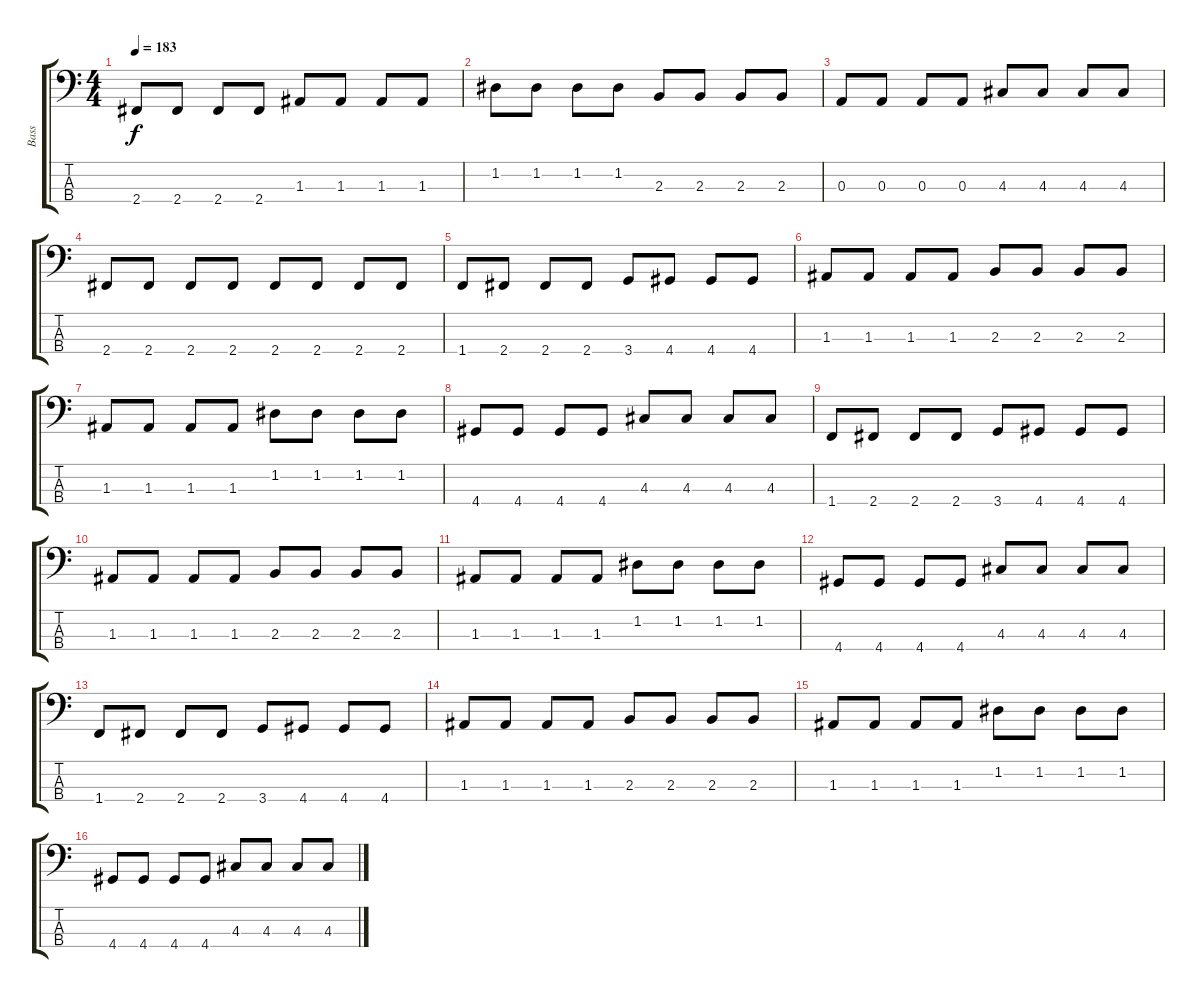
\track ("Bass" "Bass") {instrument electricbassfinger}
\staff {score tabs}
\tuning (G2 D2 A1 E1) {hide}
\ts (4 4)
\tempo 183
\clef f4
\ks c
2.4.8{dy f} 2.4.8 2.4.8 2.4.8 1.3.8 1.3.8 1.3.8 1.3.8 |
1.2.8 1.2.8 1.2.8 1.2.8 2.3.8 2.3.8 2.3.8 2.3.8 |
0.3.8 0.3.8 0.3.8 0.3.8 4.3.8 4.3.8 4.3.8 4.3.8 |
2.4.8 2.4.8 2.4.8 2.4.8 2.4.8 2.4.8 2.4.8 2.4.8 |
1.4.8 2.4.8 2.4.8 2.4.8 3.4.8 4.4.8 4.4.8 4.4.8 |
1.3.8 1.3.8 1.3.8 1.3.8 2.3.8 2.3.8 2.3.8 2.3.8 |
1.3.8 1.3.8 1.3.8 1.3.8 1.2.8 1.2.8 1.2.8 1.2.8 |
4.4.8 4.4.8 4.4.8 4.4.8 4.3.8 4.3.8 4.3.8 4.3.8 |
1.4.8 2.4.8 2.4.8 2.4.8 3.4.8 4.4.8 4.4.8 4.4.8 |
1.3.8 1.3.8 1.3.8 1.3.8 2.3.8 2.3.8 2.3.8 2.3.8 |
1.3.8 1.3.8 1.3.8 1.3.8 1.2.8 1.2.8 1.2.8 1.2.8 |
4.4.8 4.4.8 4.4.8 4.4.8 4.3.8 4.3.8 4.3.8 4.3.8 |
1.4.8 2.4.8 2.4.8 2.4.8 3.4.8 4.4.8 4.4.8 4.4.8 |
1.3.8 1.3.8 1.3.8 1.3.8 2.3.8 2.3.8 2.3.8 2.3.8 |
1.3.8 1.3.8 1.3.8 1.3.8 1.2.8 1.2.8 1.2.8 1.2.8 |
4.4.8 4.4.8 4.4.8 4.4.8 4.3.8 4.3.8 4.3.8 4.3.8
